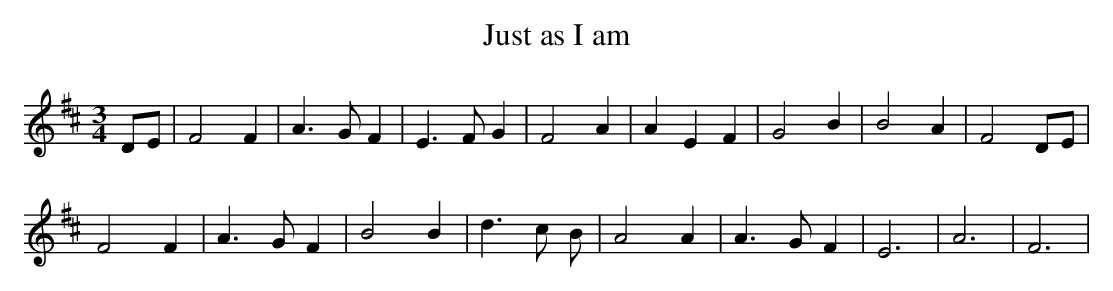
X:1
T:Just as I am
M:3/4
L:1/8
K:D
DE | F4 F2 | A3 G F2 | E3 F G2 | F4 A2 | A2 E2 F2 | G4 B2 | B4 A2 | F4 DE |
F4 F2 | A3 G F2 | B4 B2 | d3 c B | A4 A2 | A3 G F2 | E6 | A6 | F6 |
